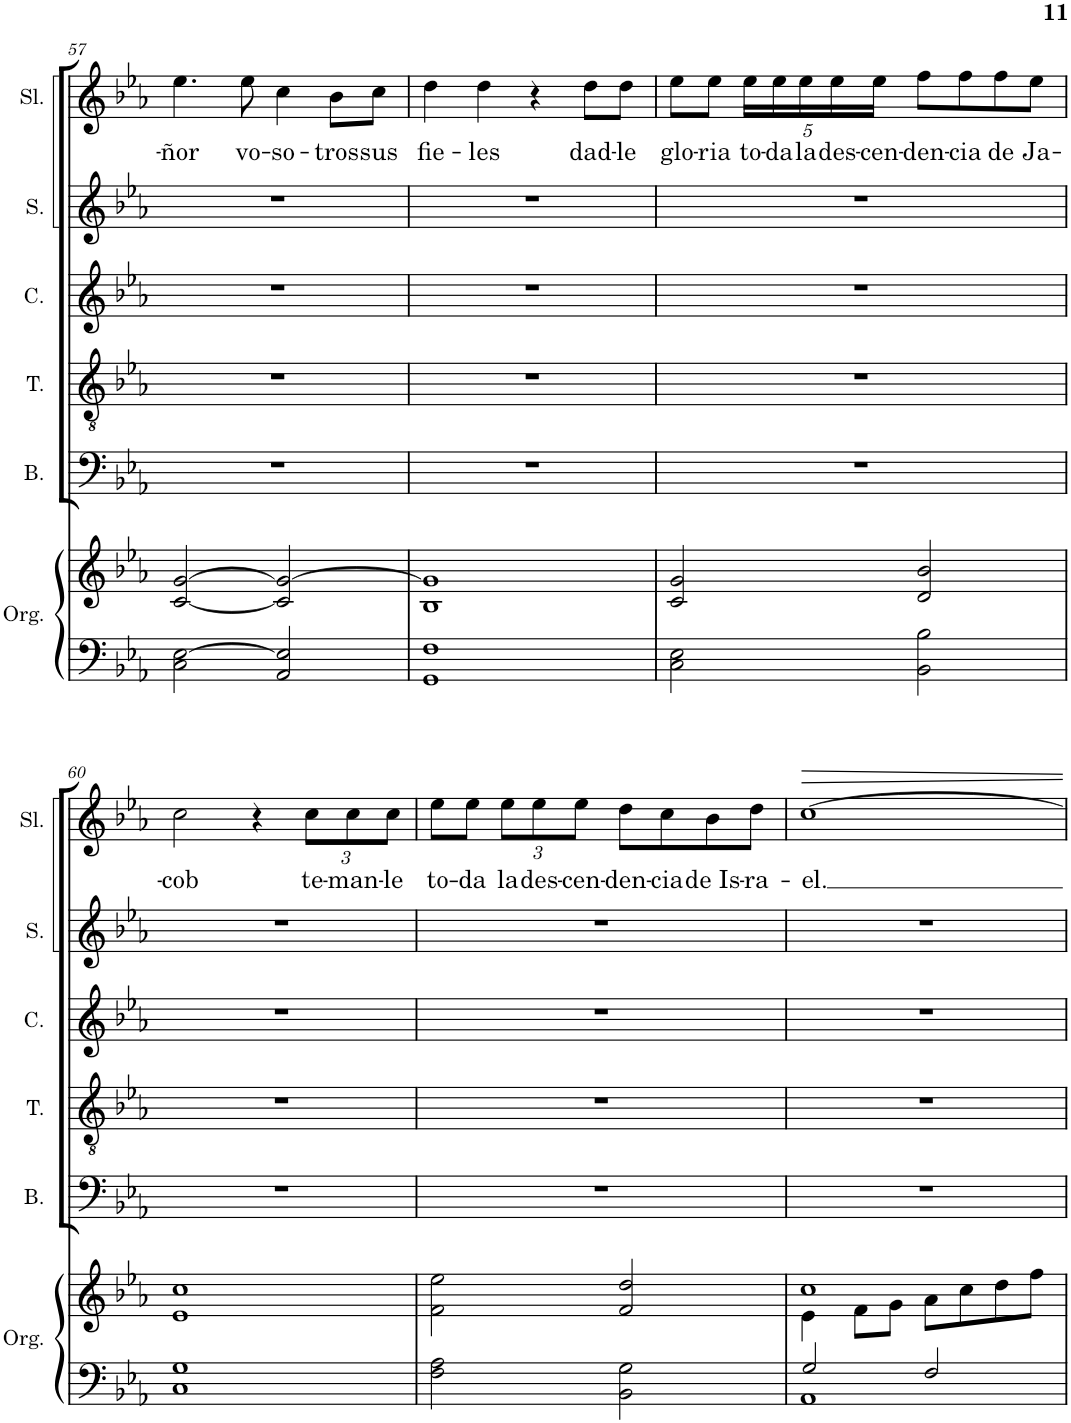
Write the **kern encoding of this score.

**kern	**kern	**kern	**kern	**kern	**kern	**kern	**text
*part6	*part6	*part5	*part4	*part3	*part2	*part1	*part1
*staff7	*staff6	*staff5	*staff4	*staff3	*staff2	*staff1	*staff1
*I"Órgano	*	*I"Bajo	*I"Tenor	*I"Contralto	*I"Soprano	*I"Solista	*
*	*	*I'B.	*I'T.	*I'C.	*I'S.	*I'Sl.	*
!!LO:PB:g=z
*clefF4	*clefG2	*clefF4	*clefGv2	*clefG2	*clefG2	*clefG2	*
*k[b-e-a-]	*k[b-e-a-]	*k[b-e-a-]	*k[b-e-a-]	*k[b-e-a-]	*k[b-e-a-]	*k[b-e-a-]	*
*M4/4	*M4/4	*M4/4	*M4/4	*M4/4	*M4/4	*M4/4	*
=57	=57	=57	=57	=57	=57	=57	=57
!	!	!	!	!	!	!	!LO:LY:b
2C\ [2E-\	[2c/ [2g/	1r	1r	1r	1r	4.ee-\	-ñor
!	!	!	!	!	!	!	!LO:LY:b
.	.	.	.	.	.	8ee-\	vo-
!	!	!	!	!	!	!	!LO:LY:b
2AA-/ 2E-/]	2c/] 2g/_	.	.	.	.	4cc\	-so-
!	!	!	!	!	!	!	!LO:LY:b
.	.	.	.	.	.	8b-\L	-tros
!	!	!	!	!	!	!	!LO:LY:b
.	.	.	.	.	.	8cc\J	sus
=58	=58	=58	=58	=58	=58	=58	=58
!	!	!	!	!	!	!	!LO:LY:b
1GG 1F	1B- 1g]	1r	1r	1r	1r	4dd\	fie-
!	!	!	!	!	!	!	!LO:LY:b
.	.	.	.	.	.	4dd\	-les
.	.	.	.	.	.	4r	.
!	!	!	!	!	!	!	!LO:LY:b
.	.	.	.	.	.	8dd\L	dad-
!	!	!	!	!	!	!	!LO:LY:b
.	.	.	.	.	.	8dd\J	-le
=59	=59	=59	=59	=59	=59	=59	=59
!	!	!	!	!	!	!	!LO:LY:b
2C\ 2E-\	2c/ 2g/	1r	1r	1r	1r	8ee-\L	glo-
!	!	!	!	!	!	!	!LO:LY:b
.	.	.	.	.	.	8ee-\J	-ria
*	*	*	*	*	*	*Xbrackettup	*
!	!	!	!	!	!	!	!LO:LY:b
.	.	.	.	.	.	20ee-\LL	to-
!	!	!	!	!	!	!	!LO:LY:b
.	.	.	.	.	.	20ee-\	-da
!	!	!	!	!	!	!	!LO:LY:b
.	.	.	.	.	.	20ee-\	la
!	!	!	!	!	!	!	!LO:LY:b
.	.	.	.	.	.	20ee-\	des-
!	!	!	!	!	!	!	!LO:LY:b
.	.	.	.	.	.	20ee-\JJ	-cen-
!	!	!	!	!	!	!	!LO:LY:b
2BB-\ 2B-\	2d/ 2b-/	.	.	.	.	8ff\L	-den-
!	!	!	!	!	!	!	!LO:LY:b
.	.	.	.	.	.	8ff\	-cia
!	!	!	!	!	!	!	!LO:LY:b
.	.	.	.	.	.	8ff\	de
!	!	!	!	!	!	!	!LO:LY:b
.	.	.	.	.	.	8ee-\J	Ja-
!!LO:LB:g=z
=60	=60	=60	=60	=60	=60	=60	=60
!	!	!	!	!	!	!	!LO:LY:b
1C 1G	1e- 1cc	1r	1r	1r	1r	2cc\	-cob
.	.	.	.	.	.	4r	.
!	!	!	!	!	!	!	!LO:LY:b
.	.	.	.	.	.	12cc\L	te-
!	!	!	!	!	!	!	!LO:LY:b
.	.	.	.	.	.	12cc\	-man-
!	!	!	!	!	!	!	!LO:LY:b
.	.	.	.	.	.	12cc\J	-le
=61	=61	=61	=61	=61	=61	=61	=61
!	!	!	!	!	!	!	!LO:LY:b
2F\ 2A-\	2f\ 2ee-\	1r	1r	1r	1r	8ee-\L	to-
!	!	!	!	!	!	!	!LO:LY:b
.	.	.	.	.	.	8ee-\J	-da
!	!	!	!	!	!	!	!LO:LY:b
.	.	.	.	.	.	12ee-\L	la
!	!	!	!	!	!	!	!LO:LY:b
.	.	.	.	.	.	12ee-\	des-
!	!	!	!	!	!	!	!LO:LY:b
.	.	.	.	.	.	12ee-\J	-cen-
!	!	!	!	!	!	!	!LO:LY:b
2BB-\ 2G\	2f/ 2dd/	.	.	.	.	8dd\L	-den-
!	!	!	!	!	!	!	!LO:LY:b
.	.	.	.	.	.	8cc\	-cia
!	!	!	!	!	!	!	!LO:LY:b
.	.	.	.	.	.	8b-\	de Is-
!	!	!	!	!	!	!	!LO:LY:b
.	.	.	.	.	.	8dd\J	-ra-
=62	=62	=62	=62	=62	=62	=62	=62
*^	*^	*	*	*	*	*	*
!	!	!	!	!	!	!	!	!	!LO:LY:b
1AA-	2G/	1cc	4e-\	1r	1r	1r	1r	[1cc	-el.
.	.	.	8f\L	.	.	.	.	.	.
.	.	.	8g\J	.	.	.	.	.	.
.	2F/	.	8a-\L	.	.	.	.	.	.
.	.	.	8cc\	.	.	.	.	.	.
.	.	.	8dd\	.	.	.	.	.	.
.	.	.	8ff\J	.	.	.	.	.	.
*v	*v	*	*	*	*	*	*	*	*
*	*v	*v	*	*	*	*	*	*
=	=	=	=	=	=	=	=
*-	*-	*-	*-	*-	*-	*-	*-
